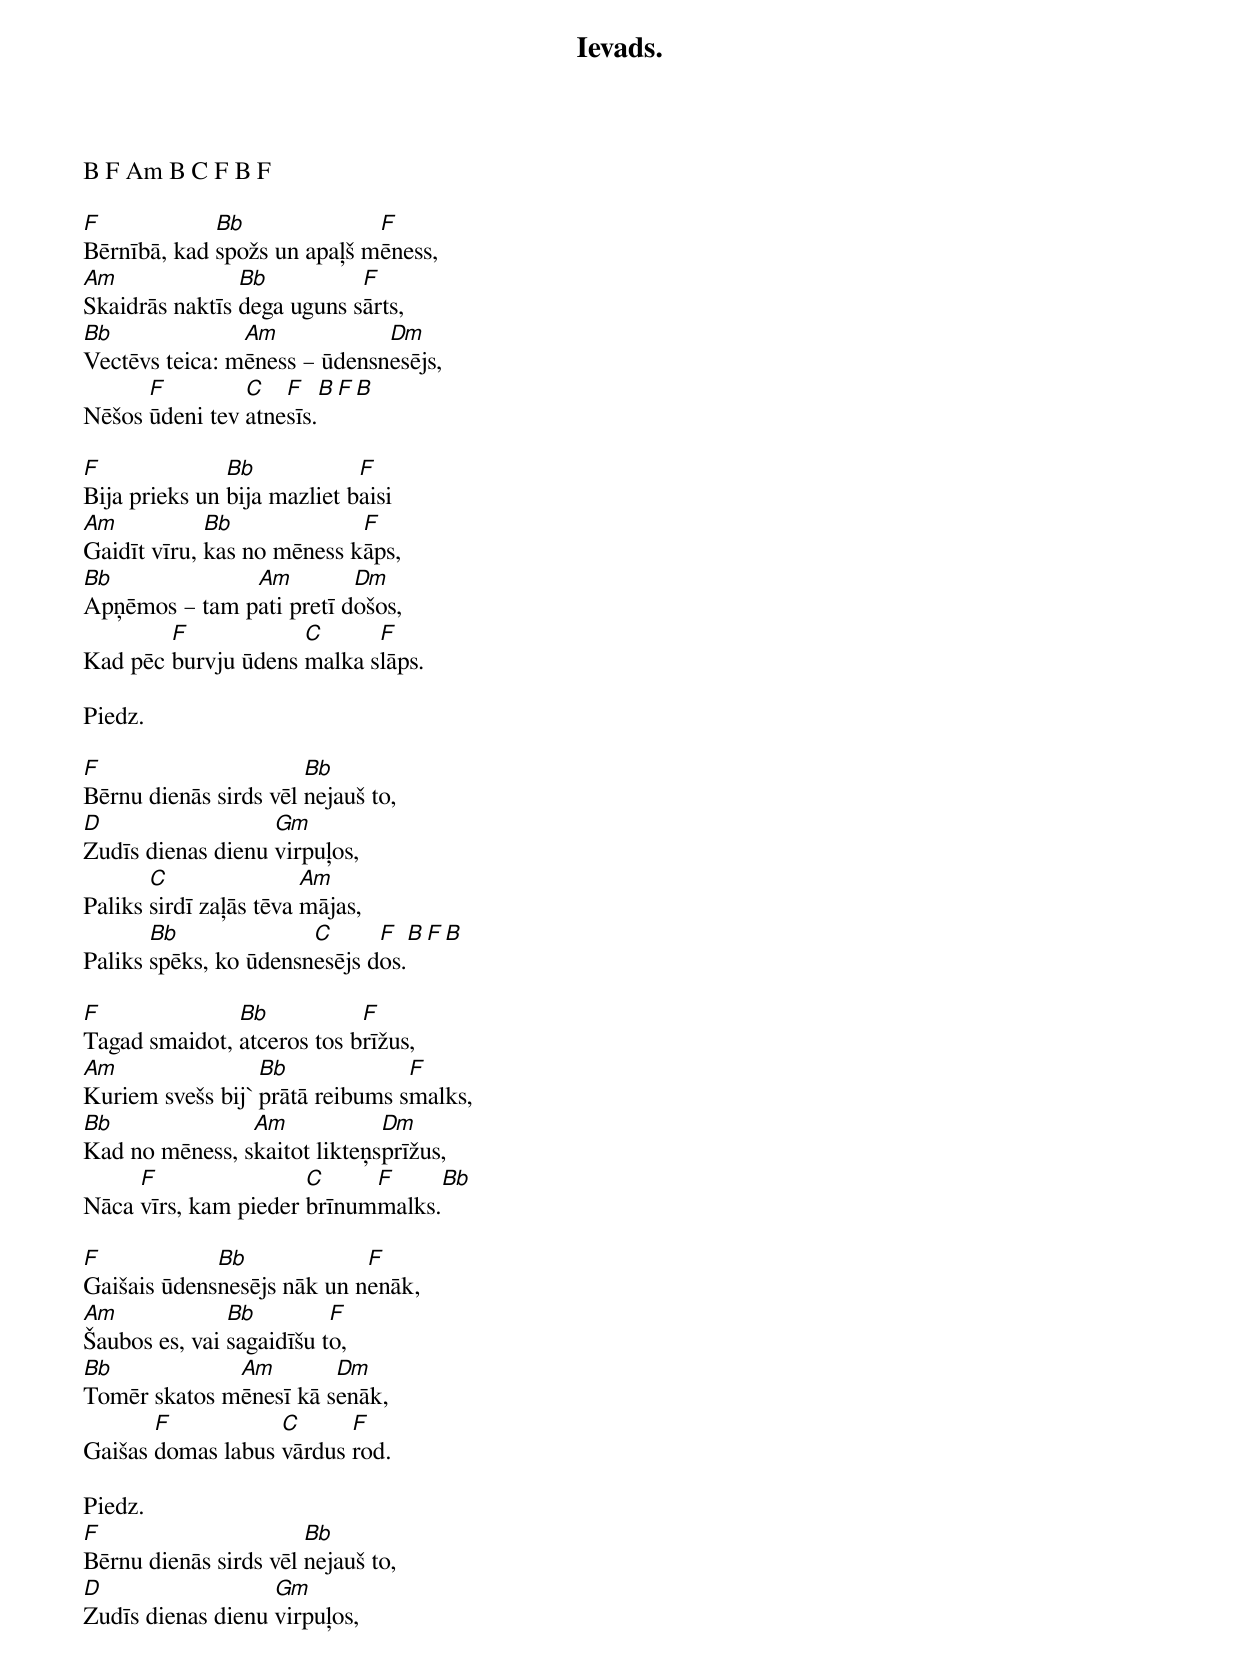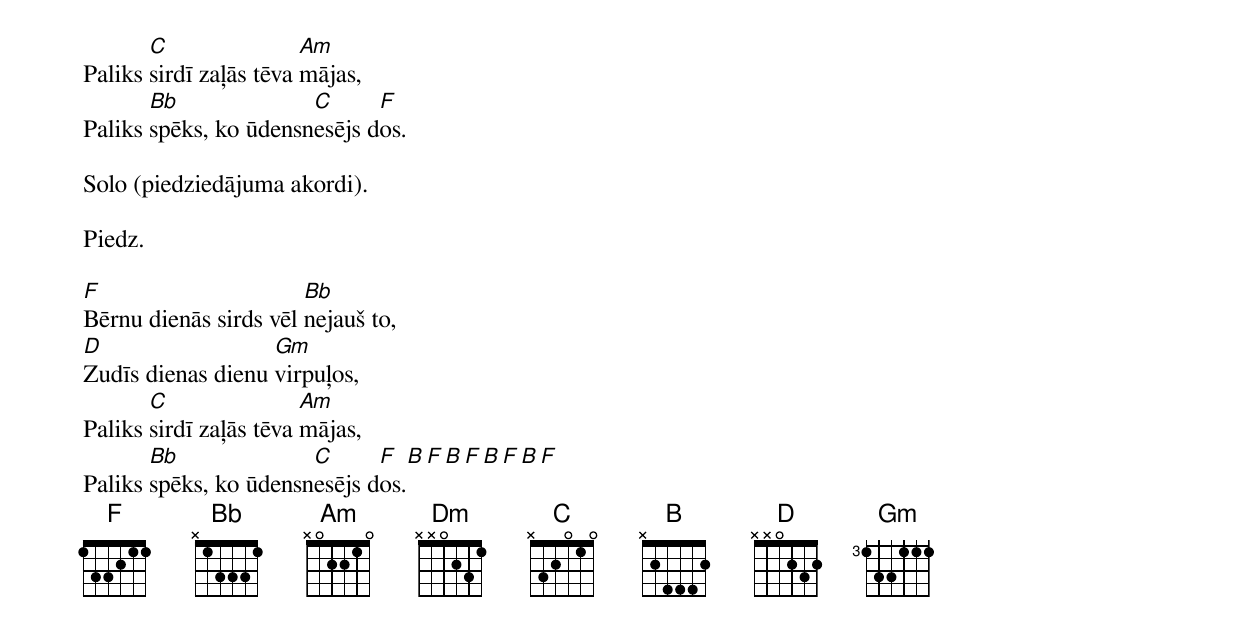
Ievads.
B F Am B C F B F

F            Bb              F
Bērnībā, kad spožs un apaļš mēness,
Am              Bb          F
Skaidrās naktīs dega uguns sārts,
Bb              Am            Dm
Vectēvs teica: mēness – ūdensnesējs,
      F         C   F    B   F  B
Nēšos ūdeni tev atnesīs.

F              Bb            F
Bija prieks un bija mazliet baisi
Am           Bb             F
Gaidīt vīru, kas no mēness kāps,
Bb             Am         Dm
Apņēmos – tam pati pretī došos,
        F            C      F
Kad pēc burvju ūdens malka slāps.

Piedz.

F                      Bb
Bērnu dienās sirds vēl nejauš to,
D                  Gm
Zudīs dienas dienu virpuļos,
       C                Am
Paliks sirdī zaļās tēva mājas,
       Bb              C      F     B   F   B
Paliks spēks, ko ūdensnesējs dos.

F              Bb           F
Tagad smaidot, atceros tos brīžus,
Am                Bb             F
Kuriem svešs bij` prātā reibums smalks,
Bb              Am            Dm
Kad no mēness, skaitot likteņsprīžus,
     F                C     F      Bb
Nāca vīrs, kam pieder brīnummalks.

F            Bb             F
Gaišais ūdensnesējs nāk un nenāk,
Am             Bb         F
Šaubos es, vai sagaidīšu to,
Bb            Am        Dm
Tomēr skatos mēnesī kā senāk,
       F           C      F
Gaišas domas labus vārdus rod.

Piedz.
F                      Bb
Bērnu dienās sirds vēl nejauš to,
D                  Gm
Zudīs dienas dienu virpuļos,
       C                Am
Paliks sirdī zaļās tēva mājas,
       Bb              C      F
Paliks spēks, ko ūdensnesējs dos.

Solo (piedziedājuma akordi).

Piedz.

F                      Bb
Bērnu dienās sirds vēl nejauš to,
D                  Gm
Zudīs dienas dienu virpuļos,
       C                Am
Paliks sirdī zaļās tēva mājas,
       Bb              C      F    B F B F B F B F
Paliks spēks, ko ūdensnesējs dos.
